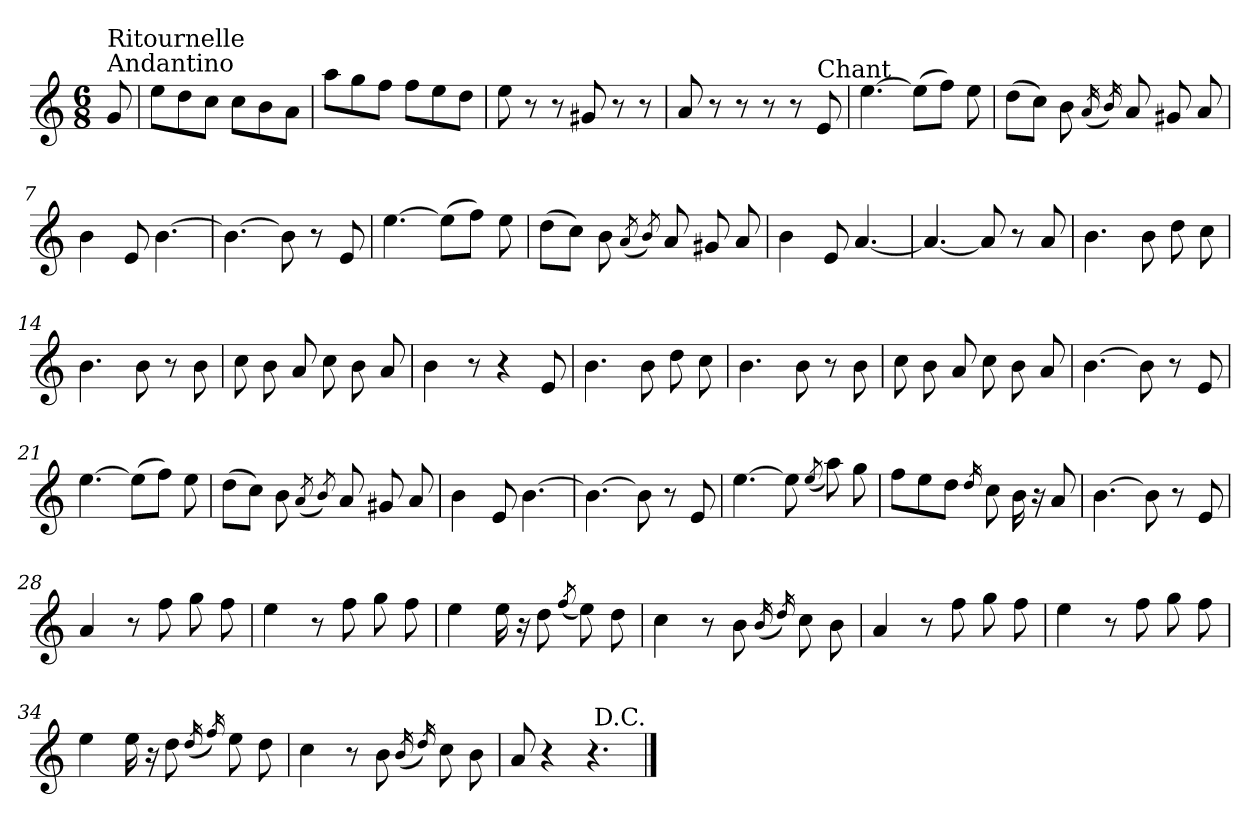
**kern
*part1
*staff1
*clefG2
*k[]
*C:
*M6/8
=
!LO:TX:a:t=Andantino
!LO:TX:a:t=Ritournelle
8g/
=1
8ee\L
8dd\
8cc\J
8cc\L
8b\
8a\J
=2
8aa\L
8gg\
8ff\J
8ff\L
8ee\
8dd\J
=3
8ee\
8r
8r
8g#X/
8r
8r
=4
8a/
8r
8r
8r
8r
!LO:TX:a:t=Chant
8e/
=5
[4.ee\
(>8ee\L]
8ff\J)
8ee\
!!LO:LB:g=z
=6
(>8dd\L
8cc\J)
8b\
(<16qa/
16qb/)
8a/
8g#X/
8a/
=7
4b\
8e/
[4.b\
=8
4.b\_
8b\]
8r
8e/
=9
[4.ee\
(>8ee\L]
8ff\J)
8ee\
=10
(>8dd\L
8cc\J)
8b\
(<8qa/
8qb/)
8a/
8g#X/
8a/
=11
4b\
8e/
[4.a/
!!LO:LB:g=z
=12
4.a/_
8a/]
8r
8a/
=13
4.b\
8b\
8dd\
8cc\
=14
4.b\
8b\
8r
8b\
=15
8cc\
8b\
8a/
8cc\
8b\
8a/
=16
4b\
8r
4r
8e/
=17
4.b\
8b\
8dd\
8cc\
=18
4.b\
8b\
8r
8b\
!!LO:LB:g=z
=19
8cc\
8b\
8a/
8cc\
8b\
8a/
=20
[4.b\
8b\]
8r
8e/
=21
[4.ee\
(>8ee\L]
8ff\J)
8ee\
=22
(>8dd\L
8cc\J)
8b\
(<8qa/
8qb/)
8a/
8g#X/
8a/
=23
4b\
8e/
[4.b\
=24
4.b\_
8b\]
8r
8e/
=25
[4.ee\
8ee\]
(<8qee/
8aa\)
8gg\
!!LO:LB:g=z
=26
8ff\L
8ee\
8dd\J
(<16qdd/
8cc\
16b\
16r
8a/
=27
[4.b\
8b\]
8r
8e/
=28
4a/
8r
8ff\
8gg\
8ff\
=29
4ee\
8r
8ff\
8gg\
8ff\
=30
4ee\
16ee\
16r
8dd\
(<8qff/
8ee\)
8dd\
=31
4cc\
8r
8b\
(<16qb/
16qdd/)
8cc\
8b\
!!LO:LB:g=z
=32
4a/
8r
8ff\
8gg\
8ff\
=33
4ee\
8r
8ff\
8gg\
8ff\
=34
4ee\
16ee\
16r
8dd\
(<16qdd/
16qff/)
8ee\
8dd\
=35
4cc\
8r
8b\
(<16qb/
16qdd/)
8cc\
8b\
=36
8a/
4r
4.r
!LO:TX:a:t=D.C.
==
*-
